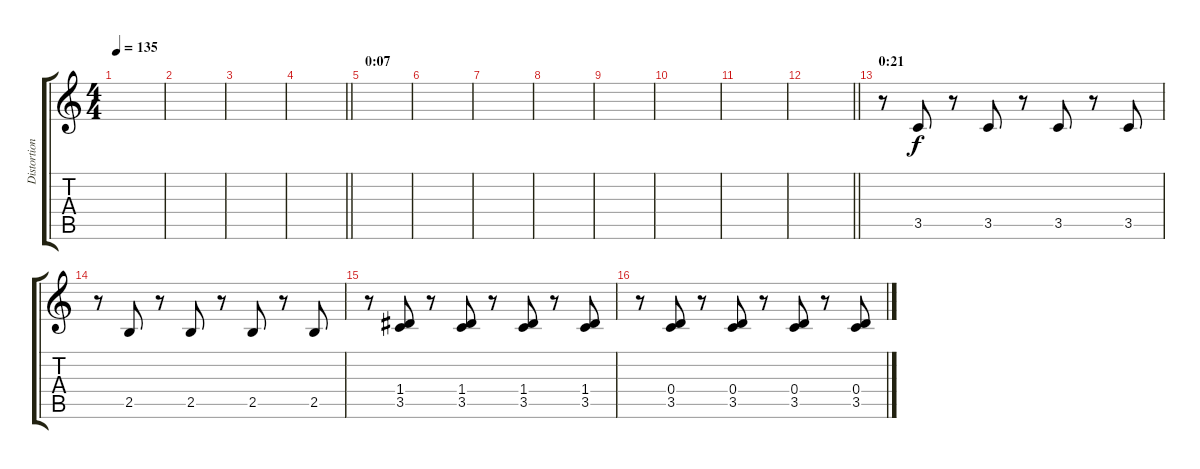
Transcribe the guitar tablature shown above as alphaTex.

\track ("Distortion 2" "Distortion") {instrument distortionguitar}
\staff {score tabs}
\tuning (E4 B3 G3 D3 A2 E2) {hide}
\ts (4 4)
\tempo 135
\clef g2
\ks c
|
|
|
\barLineRight lightlight
|
\section ("" "0:07")
|
|
|
|
|
|
|
\barLineRight lightlight
|
\section ("" "0:21")
r.8 3.5.8 r.8 3.5.8 r.8 3.5.8 r.8 3.5.8 |
r.8 2.5.8 r.8 2.5.8 r.8 2.5.8 r.8 2.5.8 |
r.8 (1.4 3.5).8 r.8 (1.4 3.5).8 r.8 (1.4 3.5).8 r.8 (1.4 3.5).8 |
r.8 (0.4 3.5).8 r.8 (0.4 3.5).8 r.8 (0.4 3.5).8 r.8 (0.4 3.5).8
